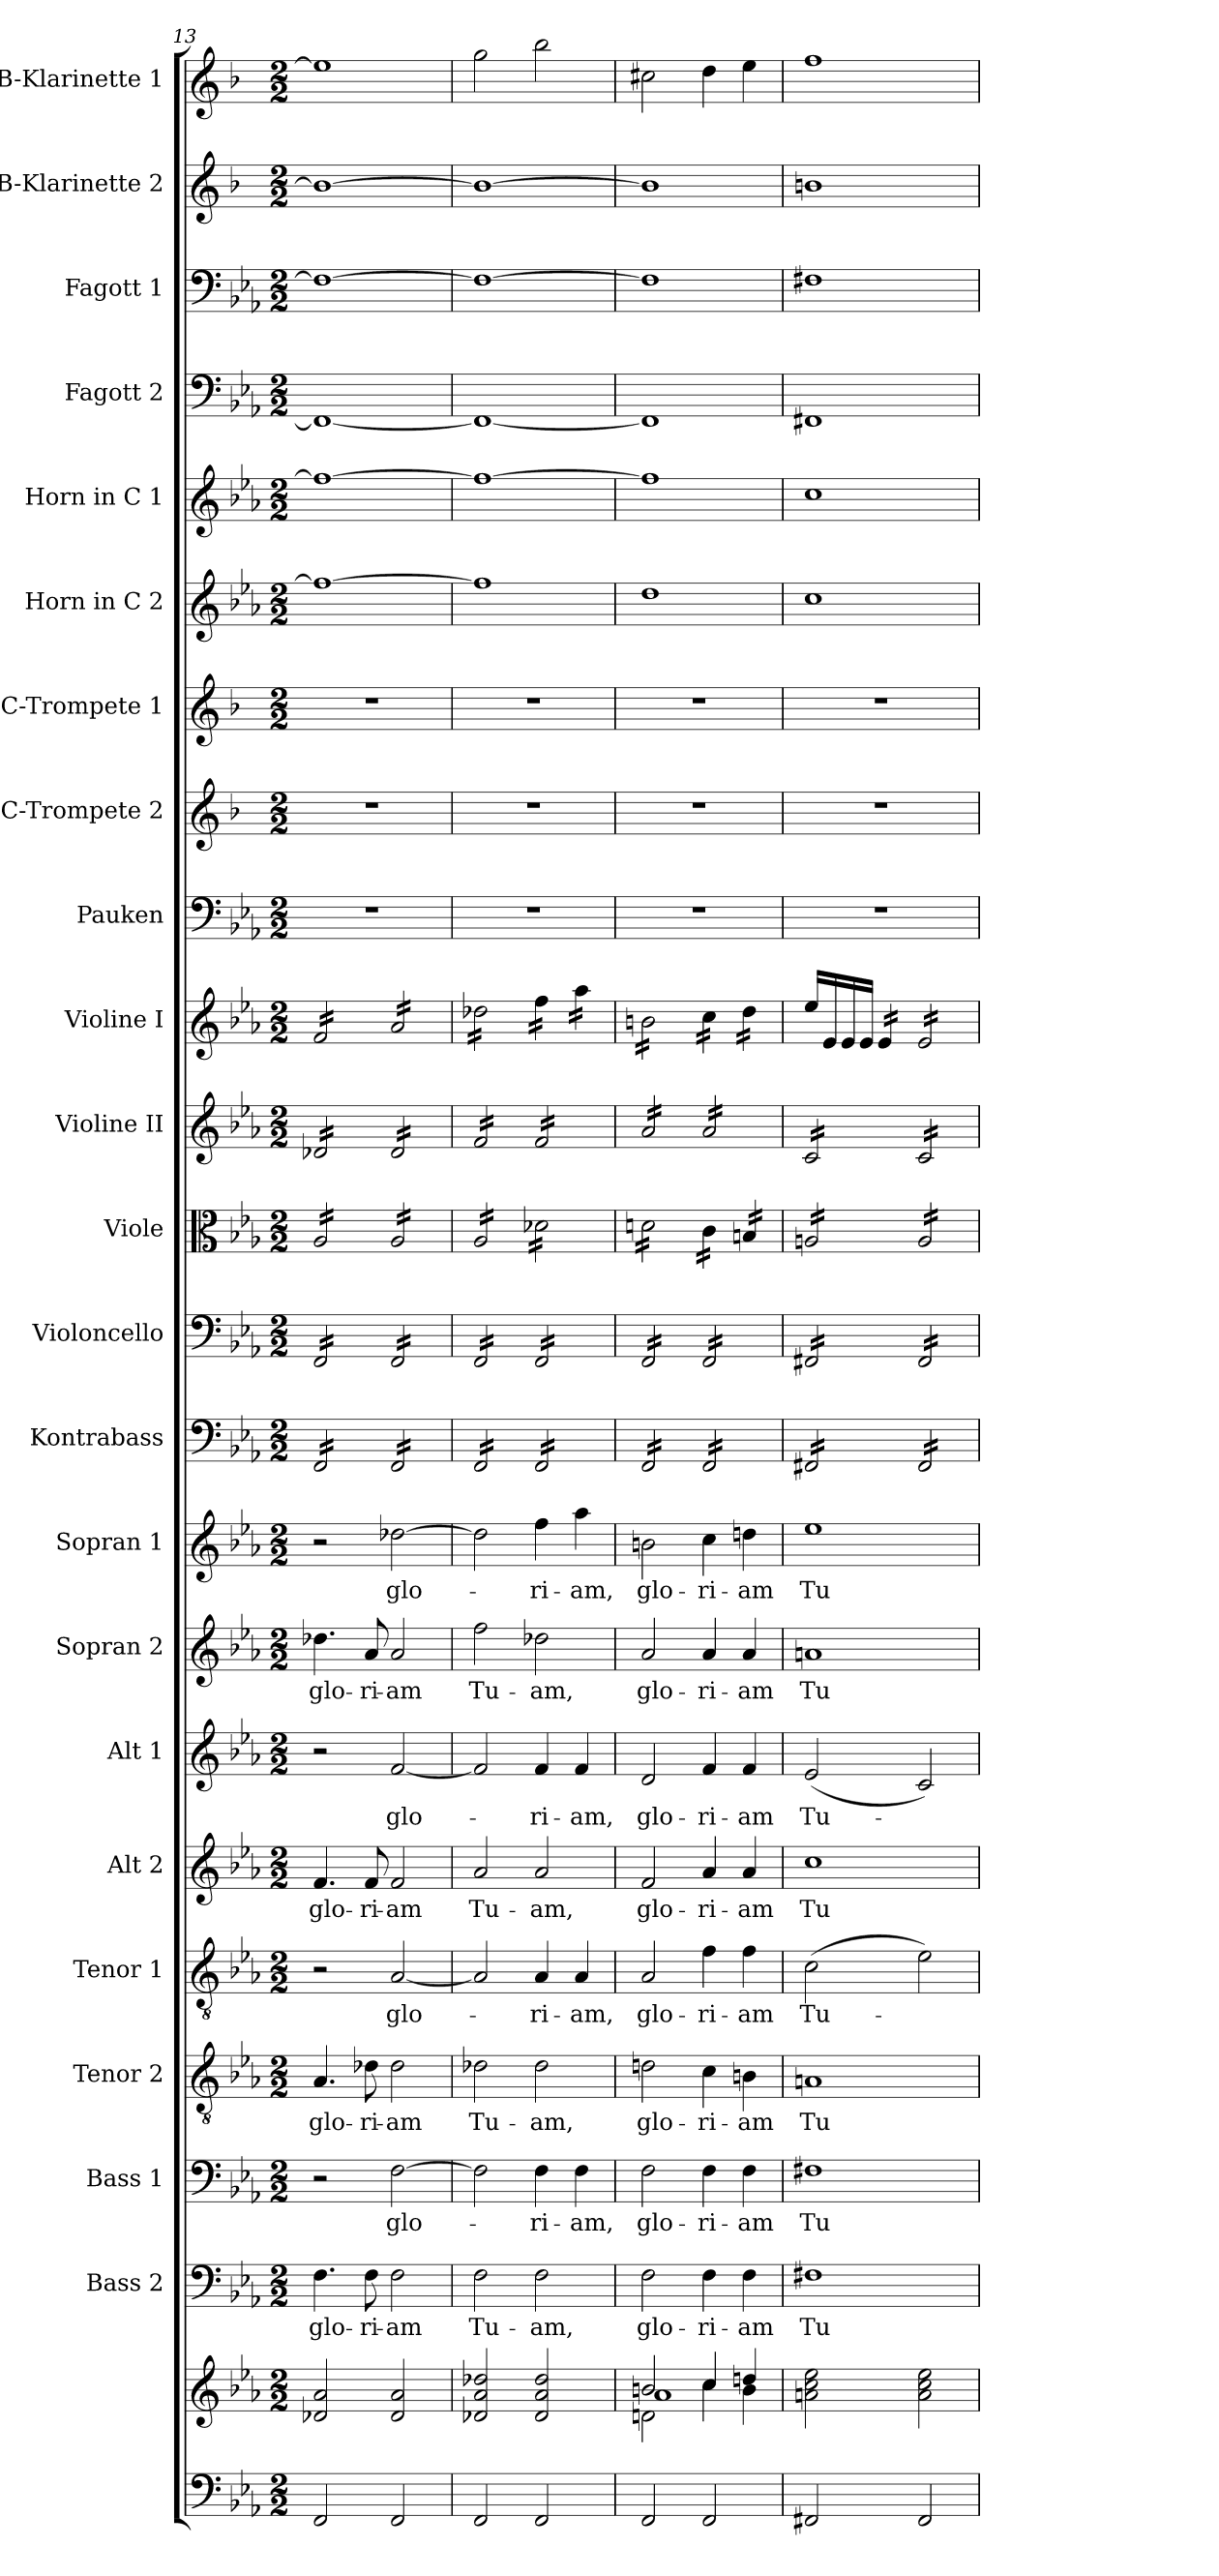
**kern	**kern	**kern	**text	**kern	**text	**kern	**text	**kern	**text	**kern	**text	**kern	**text	**kern	**text	**kern	**text	**kern	**kern	**kern	**kern	**kern	**kern	**kern	**kern	**kern	**kern	**kern	**kern	**kern	**kern
*part23	*part23	*part22	*part22	*part21	*part21	*part20	*part20	*part19	*part19	*part18	*part18	*part17	*part17	*part16	*part16	*part15	*part15	*part14	*part13	*part12	*part11	*part10	*part9	*part8	*part7	*part6	*part5	*part4	*part3	*part2	*part1
*staff24	*staff23	*staff22	*staff22	*staff21	*staff21	*staff20	*staff20	*staff19	*staff19	*staff18	*staff18	*staff17	*staff17	*staff16	*staff16	*staff15	*staff15	*staff14	*staff13	*staff12	*staff11	*staff10	*staff9	*staff8	*staff7	*staff6	*staff5	*staff4	*staff3	*staff2	*staff1
*	*	*I"Bass 2	*	*I"Bass 1	*	*I"Tenor 2	*	*I"Tenor 1	*	*I"Alt 2	*	*I"Alt 1	*	*I"Sopran 2	*	*I"Sopran 1	*	*I"Kontrabass	*I"Violoncello	*I"Viole	*I"Violine II	*I"Violine I	*I"Pauken	*I"C-Trompete 2	*I"C-Trompete 1	*I"Horn in C 2	*I"Horn in C 1	*I"Fagott 2	*I"Fagott 1	*I"B-Klarinette 2	*I"B-Klarinette 1
*	*	*I'B. 2	*	*I'B. 1	*	*I'T. 2	*	*I'T. 1	*	*I'A. 2	*	*I'A. 1	*	*I'S. 2	*	*I'S. 1	*	*I'Kb.	*I'Vc.	*I'Vle.	*I'Vl. II	*I'Vl. I	*I'Pk.	*I'C Trp. 2	*I'C Trp. 1	*	*	*I'Fg. 2	*I'Fg. 1	*I'B Kl. 2	*I'B Kl. 1
*clefF4	*clefG2	*clefF4	*	*clefF4	*	*clefGv2	*	*clefGv2	*	*clefG2	*	*clefG2	*	*clefG2	*	*clefG2	*	*clefF4	*clefF4	*clefC3	*clefG2	*clefG2	*clefF4	*clefG2	*clefG2	*clefG2	*clefG2	*clefF4	*clefF4	*clefG2	*clefG2
*	*	*	*	*	*	*	*	*	*	*	*	*	*	*	*	*	*	*ITrd7c12	*	*	*	*	*	*ITrd1c2	*ITrd1c2	*ITrd7c12	*ITrd7c12	*	*	*ITrd1c2	*ITrd1c2
*k[b-e-a-]	*k[b-e-a-]	*k[b-e-a-]	*	*k[b-e-a-]	*	*k[b-e-a-]	*	*k[b-e-a-]	*	*k[b-e-a-]	*	*k[b-e-a-]	*	*k[b-e-a-]	*	*k[b-e-a-]	*	*k[b-e-a-]	*k[b-e-a-]	*k[b-e-a-]	*k[b-e-a-]	*k[b-e-a-]	*k[b-e-a-]	*k[b-e-a-]	*k[b-e-a-]	*k[b-e-a-]	*k[b-e-a-]	*k[b-e-a-]	*k[b-e-a-]	*k[b-e-a-]	*k[b-e-a-]
*E-:	*E-:	*E-:	*	*E-:	*	*E-:	*	*E-:	*	*E-:	*	*E-:	*	*E-:	*	*E-:	*	*E-:	*E-:	*E-:	*E-:	*E-:	*E-:	*E-:	*E-:	*E-:	*E-:	*E-:	*E-:	*E-:	*E-:
*M2/2	*M2/2	*M2/2	*	*M2/2	*	*M2/2	*	*M2/2	*	*M2/2	*	*M2/2	*	*M2/2	*	*M2/2	*	*M2/2	*M2/2	*M2/2	*M2/2	*M2/2	*M2/2	*M2/2	*M2/2	*M2/2	*M2/2	*M2/2	*M2/2	*M2/2	*M2/2
=13	=13	=13	=13	=13	=13	=13	=13	=13	=13	=13	=13	=13	=13	=13	=13	=13	=13	=13	=13	=13	=13	=13	=13	=13	=13	=13	=13	=13	=13	=13	=13
!	!	!	!LO:LY:b	!	!	!	!LO:LY:b	!	!	!	!LO:LY:b	!	!	!	!LO:LY:b	!	!	!	!	!	!	!	!	!	!	!	!	!	!	!	!
*	*	*	*	*	*	*	*	*	*	*	*	*	*	*	*	*	*	*tremolo	*	*	*	*	*	*	*	*	*	*	*	*	*
*	*	*	*	*	*	*	*	*	*	*	*	*	*	*	*	*	*	*	*tremolo	*	*	*	*	*	*	*	*	*	*	*	*
*	*	*	*	*	*	*	*	*	*	*	*	*	*	*	*	*	*	*	*	*tremolo	*	*	*	*	*	*	*	*	*	*	*
*	*	*	*	*	*	*	*	*	*	*	*	*	*	*	*	*	*	*	*	*	*tremolo	*	*	*	*	*	*	*	*	*	*
*	*	*	*	*	*	*	*	*	*	*	*	*	*	*	*	*	*	*	*	*	*	*tremolo	*	*	*	*	*	*	*	*	*
2FF/	2d-X/ 2a-/	4.F\	glo-	2r	.	4.A-/	glo-	2r	.	4.f/	glo-	2r	.	4.dd-X\	glo-	2r	.	16FFF/LL	16FF/LL	16A-/LL	16d-X/LL	16f/LL	1r	1r	1r	1f_	1f_	1FF_	1F_	1a-_	1dd-]
.	.	.	.	.	.	.	.	.	.	.	.	.	.	.	.	.	.	16FFF/	16FF/	16A-/	16d-X/	16f/	.	.	.	.	.	.	.	.	.
.	.	.	.	.	.	.	.	.	.	.	.	.	.	.	.	.	.	16FFF/	16FF/	16A-/	16d-X/	16f/	.	.	.	.	.	.	.	.	.
.	.	.	.	.	.	.	.	.	.	.	.	.	.	.	.	.	.	16FFF/	16FF/	16A-/	16d-X/	16f/	.	.	.	.	.	.	.	.	.
.	.	.	.	.	.	.	.	.	.	.	.	.	.	.	.	.	.	16FFF/	16FF/	16A-/	16d-X/	16f/	.	.	.	.	.	.	.	.	.
.	.	.	.	.	.	.	.	.	.	.	.	.	.	.	.	.	.	16FFF/	16FF/	16A-/	16d-X/	16f/	.	.	.	.	.	.	.	.	.
!	!	!	!LO:LY:b	!	!	!	!LO:LY:b	!	!	!	!LO:LY:b	!	!	!	!LO:LY:b	!	!	!	!	!	!	!	!	!	!	!	!	!	!	!	!
.	.	8F\	-ri-	.	.	8d-X\	-ri-	.	.	8f/	-ri-	.	.	8a-/	-ri-	.	.	16FFF/	16FF/	16A-/	16d-X/	16f/	.	.	.	.	.	.	.	.	.
.	.	.	.	.	.	.	.	.	.	.	.	.	.	.	.	.	.	16FFF/JJ	16FF/JJ	16A-/JJ	16d-X/JJ	16f/JJ	.	.	.	.	.	.	.	.	.
!	!	!	!LO:LY:b	!	!LO:LY:b	!	!LO:LY:b	!	!LO:LY:b	!	!LO:LY:b	!	!LO:LY:b	!	!LO:LY:b	!	!LO:LY:b	!	!	!	!	!	!	!	!	!	!	!	!	!	!
2FF/	2d-/ 2a-/	2F\	-am	[2F\	glo-	2d-\	-am	[2A-/	glo-	2f/	-am	[2f/	glo-	2a-/	-am	[2dd-X\	glo-	16FFF/LL	16FF/LL	16A-/LL	16d-/LL	16a-/LL	.	.	.	.	.	.	.	.	.
.	.	.	.	.	.	.	.	.	.	.	.	.	.	.	.	.	.	16FFF/	16FF/	16A-/	16d-/	16a-/	.	.	.	.	.	.	.	.	.
.	.	.	.	.	.	.	.	.	.	.	.	.	.	.	.	.	.	16FFF/	16FF/	16A-/	16d-/	16a-/	.	.	.	.	.	.	.	.	.
.	.	.	.	.	.	.	.	.	.	.	.	.	.	.	.	.	.	16FFF/	16FF/	16A-/	16d-/	16a-/	.	.	.	.	.	.	.	.	.
.	.	.	.	.	.	.	.	.	.	.	.	.	.	.	.	.	.	16FFF/	16FF/	16A-/	16d-/	16a-/	.	.	.	.	.	.	.	.	.
.	.	.	.	.	.	.	.	.	.	.	.	.	.	.	.	.	.	16FFF/	16FF/	16A-/	16d-/	16a-/	.	.	.	.	.	.	.	.	.
.	.	.	.	.	.	.	.	.	.	.	.	.	.	.	.	.	.	16FFF/	16FF/	16A-/	16d-/	16a-/	.	.	.	.	.	.	.	.	.
.	.	.	.	.	.	.	.	.	.	.	.	.	.	.	.	.	.	16FFF/JJ	16FF/JJ	16A-/JJ	16d-/JJ	16a-/JJ	.	.	.	.	.	.	.	.	.
!!LO:PB:g=z
=14	=14	=14	=14	=14	=14	=14	=14	=14	=14	=14	=14	=14	=14	=14	=14	=14	=14	=14	=14	=14	=14	=14	=14	=14	=14	=14	=14	=14	=14	=14	=14
!	!	!	!LO:LY:b	!	!	!	!LO:LY:b	!	!	!	!LO:LY:b	!	!	!	!LO:LY:b	!	!	!	!	!	!	!	!	!	!	!	!	!	!	!	!
2FF/	2d-X/ 2a-/ 2dd-X/	2F\	Tu-	2F\]	.	2d-X\	Tu-	2A-/]	.	2a-/	Tu-	2f/]	.	2ff\	Tu-	2dd-\]	.	16FFF/LL	16FF/LL	16A-/LL	16f/LL	16dd-X\LL	1r	1r	1r	1f]	1f_	1FF_	1F_	1a-_	2ff\
.	.	.	.	.	.	.	.	.	.	.	.	.	.	.	.	.	.	16FFF/	16FF/	16A-/	16f/	16dd-X\	.	.	.	.	.	.	.	.	.
.	.	.	.	.	.	.	.	.	.	.	.	.	.	.	.	.	.	16FFF/	16FF/	16A-/	16f/	16dd-X\	.	.	.	.	.	.	.	.	.
.	.	.	.	.	.	.	.	.	.	.	.	.	.	.	.	.	.	16FFF/	16FF/	16A-/	16f/	16dd-X\	.	.	.	.	.	.	.	.	.
.	.	.	.	.	.	.	.	.	.	.	.	.	.	.	.	.	.	16FFF/	16FF/	16A-/	16f/	16dd-X\	.	.	.	.	.	.	.	.	.
.	.	.	.	.	.	.	.	.	.	.	.	.	.	.	.	.	.	16FFF/	16FF/	16A-/	16f/	16dd-X\	.	.	.	.	.	.	.	.	.
.	.	.	.	.	.	.	.	.	.	.	.	.	.	.	.	.	.	16FFF/	16FF/	16A-/	16f/	16dd-X\	.	.	.	.	.	.	.	.	.
.	.	.	.	.	.	.	.	.	.	.	.	.	.	.	.	.	.	16FFF/JJ	16FF/JJ	16A-/JJ	16f/JJ	16dd-X\JJ	.	.	.	.	.	.	.	.	.
!	!	!	!LO:LY:b	!	!LO:LY:b	!	!LO:LY:b	!	!LO:LY:b	!	!LO:LY:b	!	!LO:LY:b	!	!LO:LY:b	!	!LO:LY:b	!	!	!	!	!	!	!	!	!	!	!	!	!	!
2FF/	2d-/ 2a-/ 2dd-/	2F\	-am,	4F\	-ri-	2d-\	-am,	4A-/	-ri-	2a-/	-am,	4f/	-ri-	2dd-X\	-am,	4ff\	-ri-	16FFF/LL	16FF/LL	16d-X\LL	16f/LL	16ff\LL	.	.	.	.	.	.	.	.	2aa-\
.	.	.	.	.	.	.	.	.	.	.	.	.	.	.	.	.	.	16FFF/	16FF/	16d-X\	16f/	16ff\	.	.	.	.	.	.	.	.	.
.	.	.	.	.	.	.	.	.	.	.	.	.	.	.	.	.	.	16FFF/	16FF/	16d-X\	16f/	16ff\	.	.	.	.	.	.	.	.	.
.	.	.	.	.	.	.	.	.	.	.	.	.	.	.	.	.	.	16FFF/	16FF/	16d-X\	16f/	16ff\JJ	.	.	.	.	.	.	.	.	.
!	!	!	!	!	!LO:LY:b	!	!	!	!LO:LY:b	!	!	!	!LO:LY:b	!	!	!	!LO:LY:b	!	!	!	!	!	!	!	!	!	!	!	!	!	!
.	.	.	.	4F\	-am,	.	.	4A-/	-am,	.	.	4f/	-am,	.	.	4aa-\	-am,	16FFF/	16FF/	16d-X\	16f/	16aa-\LL	.	.	.	.	.	.	.	.	.
.	.	.	.	.	.	.	.	.	.	.	.	.	.	.	.	.	.	16FFF/	16FF/	16d-X\	16f/	16aa-\	.	.	.	.	.	.	.	.	.
.	.	.	.	.	.	.	.	.	.	.	.	.	.	.	.	.	.	16FFF/	16FF/	16d-X\	16f/	16aa-\	.	.	.	.	.	.	.	.	.
.	.	.	.	.	.	.	.	.	.	.	.	.	.	.	.	.	.	16FFF/JJ	16FF/JJ	16d-X\JJ	16f/JJ	16aa-\JJ	.	.	.	.	.	.	.	.	.
=15	=15	=15	=15	=15	=15	=15	=15	=15	=15	=15	=15	=15	=15	=15	=15	=15	=15	=15	=15	=15	=15	=15	=15	=15	=15	=15	=15	=15	=15	=15	=15
*	*^	*	*	*	*	*	*	*	*	*	*	*	*	*	*	*	*	*	*	*	*	*	*	*	*	*	*	*	*	*	*
*	*	*^	*	*	*	*	*	*	*	*	*	*	*	*	*	*	*	*	*	*	*	*	*	*	*	*	*	*	*	*	*	*
!	!	!	!	!	!LO:LY:b	!	!LO:LY:b	!	!LO:LY:b	!	!LO:LY:b	!	!LO:LY:b	!	!LO:LY:b	!	!LO:LY:b	!	!LO:LY:b	!	!	!	!	!	!	!	!	!	!	!	!	!	!
2FF/	2bn/	2dn\	1a-	2F\	glo-	2F\	glo-	2dn\	glo-	2A-/	glo-	2f/	glo-	2d/	glo-	2a-/	glo-	2bn\	glo-	16FFF/LL	16FF/LL	16dn\LL	16a-/LL	16bn\LL	1r	1r	1r	1d	1f]	1FF]	1F]	1a-]	2bn\
.	.	.	.	.	.	.	.	.	.	.	.	.	.	.	.	.	.	.	.	16FFF/	16FF/	16dn\	16a-/	16bn\	.	.	.	.	.	.	.	.	.
.	.	.	.	.	.	.	.	.	.	.	.	.	.	.	.	.	.	.	.	16FFF/	16FF/	16dn\	16a-/	16bn\	.	.	.	.	.	.	.	.	.
.	.	.	.	.	.	.	.	.	.	.	.	.	.	.	.	.	.	.	.	16FFF/	16FF/	16dn\	16a-/	16bn\	.	.	.	.	.	.	.	.	.
.	.	.	.	.	.	.	.	.	.	.	.	.	.	.	.	.	.	.	.	16FFF/	16FF/	16dn\	16a-/	16bn\	.	.	.	.	.	.	.	.	.
.	.	.	.	.	.	.	.	.	.	.	.	.	.	.	.	.	.	.	.	16FFF/	16FF/	16dn\	16a-/	16bn\	.	.	.	.	.	.	.	.	.
.	.	.	.	.	.	.	.	.	.	.	.	.	.	.	.	.	.	.	.	16FFF/	16FF/	16dn\	16a-/	16bn\	.	.	.	.	.	.	.	.	.
.	.	.	.	.	.	.	.	.	.	.	.	.	.	.	.	.	.	.	.	16FFF/JJ	16FF/JJ	16dn\JJ	16a-/JJ	16bn\JJ	.	.	.	.	.	.	.	.	.
!	!	!	!	!	!LO:LY:b	!	!LO:LY:b	!	!LO:LY:b	!	!LO:LY:b	!	!LO:LY:b	!	!LO:LY:b	!	!LO:LY:b	!	!LO:LY:b	!	!	!	!	!	!	!	!	!	!	!	!	!	!
2FF/	4cc/	4cc\	.	4F\	-ri-	4F\	-ri-	4c\	-ri-	4f\	-ri-	4a-/	-ri-	4f/	-ri-	4a-/	-ri-	4cc\	-ri-	16FFF/LL	16FF/LL	16c\LL	16a-/LL	16cc\LL	.	.	.	.	.	.	.	.	4cc\
.	.	.	.	.	.	.	.	.	.	.	.	.	.	.	.	.	.	.	.	16FFF/	16FF/	16c\	16a-/	16cc\	.	.	.	.	.	.	.	.	.
.	.	.	.	.	.	.	.	.	.	.	.	.	.	.	.	.	.	.	.	16FFF/	16FF/	16c\	16a-/	16cc\	.	.	.	.	.	.	.	.	.
.	.	.	.	.	.	.	.	.	.	.	.	.	.	.	.	.	.	.	.	16FFF/	16FF/	16c\JJ	16a-/	16cc\JJ	.	.	.	.	.	.	.	.	.
!	!	!	!	!	!LO:LY:b	!	!LO:LY:b	!	!LO:LY:b	!	!LO:LY:b	!	!LO:LY:b	!	!LO:LY:b	!	!LO:LY:b	!	!LO:LY:b	!	!	!	!	!	!	!	!	!	!	!	!	!	!
.	4ddn/	4b\	.	4F\	-am	4F\	-am	4Bn\	-am	4f\	-am	4a-/	-am	4f/	-am	4a-/	-am	4ddn\	-am	16FFF/	16FF/	16Bn/LL	16a-/	16dd\LL	.	.	.	.	.	.	.	.	4dd\
.	.	.	.	.	.	.	.	.	.	.	.	.	.	.	.	.	.	.	.	16FFF/	16FF/	16Bn/	16a-/	16dd\	.	.	.	.	.	.	.	.	.
.	.	.	.	.	.	.	.	.	.	.	.	.	.	.	.	.	.	.	.	16FFF/	16FF/	16Bn/	16a-/	16dd\	.	.	.	.	.	.	.	.	.
.	.	.	.	.	.	.	.	.	.	.	.	.	.	.	.	.	.	.	.	16FFF/JJ	16FF/JJ	16Bn/JJ	16a-/JJ	16dd\JJ	.	.	.	.	.	.	.	.	.
*	*	*	*	*	*	*	*	*	*	*	*	*	*	*	*	*	*	*	*	*	*	*	*	*Xtremolo	*	*	*	*	*	*	*	*	*
*	*	*v	*v	*	*	*	*	*	*	*	*	*	*	*	*	*	*	*	*	*	*	*	*	*	*	*	*	*	*	*	*	*	*
=16	=16	=16	=16	=16	=16	=16	=16	=16	=16	=16	=16	=16	=16	=16	=16	=16	=16	=16	=16	=16	=16	=16	=16	=16	=16	=16	=16	=16	=16	=16	=16	=16
!	!	!	!	!LO:LY:b	!	!LO:LY:b	!	!LO:LY:b	!	!LO:LY:b	!	!LO:LY:b	!	!LO:LY:b	!	!LO:LY:b	!	!LO:LY:b	!	!	!	!	!	!	!	!	!	!	!	!	!	!
*	*v	*v	*	*	*	*	*	*	*	*	*	*	*	*	*	*	*	*	*	*	*	*	*	*	*	*	*	*	*	*	*	*
2FF#X/	2an\ 2cc\ 2ee-\	1F#X	Tu-	1F#X	Tu-	1An	Tu-	(>2c\	Tu-	1cc	Tu-	(<2e-/	Tu-	1an	Tu-	1ee-	Tu-	16FFF#X/LL	16FF#X/LL	16An/LL	16c/LL	16ee-/LL	1r	1r	1r	1c	1c	1FF#X	1F#X	1an	1ee-
.	.	.	.	.	.	.	.	.	.	.	.	.	.	.	.	.	.	16FFF#X/	16FF#X/	16An/	16c/	16e-/	.	.	.	.	.	.	.	.	.
.	.	.	.	.	.	.	.	.	.	.	.	.	.	.	.	.	.	16FFF#X/	16FF#X/	16An/	16c/	16e-/	.	.	.	.	.	.	.	.	.
.	.	.	.	.	.	.	.	.	.	.	.	.	.	.	.	.	.	16FFF#X/	16FF#X/	16An/	16c/	16e-/JJ	.	.	.	.	.	.	.	.	.
*	*	*	*	*	*	*	*	*	*	*	*	*	*	*	*	*	*	*	*	*	*	*tremolo	*	*	*	*	*	*	*	*	*
.	.	.	.	.	.	.	.	.	.	.	.	.	.	.	.	.	.	16FFF#X/	16FF#X/	16An/	16c/	16e-/LL	.	.	.	.	.	.	.	.	.
.	.	.	.	.	.	.	.	.	.	.	.	.	.	.	.	.	.	16FFF#X/	16FF#X/	16An/	16c/	16e-/	.	.	.	.	.	.	.	.	.
.	.	.	.	.	.	.	.	.	.	.	.	.	.	.	.	.	.	16FFF#X/	16FF#X/	16An/	16c/	16e-/	.	.	.	.	.	.	.	.	.
.	.	.	.	.	.	.	.	.	.	.	.	.	.	.	.	.	.	16FFF#X/JJ	16FF#X/JJ	16An/JJ	16c/JJ	16e-/JJ	.	.	.	.	.	.	.	.	.
2FF#/	2a\ 2cc\ 2ee-\	.	.	.	.	.	.	2e-\)	.	.	.	2c/)	.	.	.	.	.	16FFF#/LL	16FF#/LL	16A/LL	16c/LL	16e-/LL	.	.	.	.	.	.	.	.	.
.	.	.	.	.	.	.	.	.	.	.	.	.	.	.	.	.	.	16FFF#/	16FF#/	16A/	16c/	16e-/	.	.	.	.	.	.	.	.	.
.	.	.	.	.	.	.	.	.	.	.	.	.	.	.	.	.	.	16FFF#/	16FF#/	16A/	16c/	16e-/	.	.	.	.	.	.	.	.	.
.	.	.	.	.	.	.	.	.	.	.	.	.	.	.	.	.	.	16FFF#/	16FF#/	16A/	16c/	16e-/	.	.	.	.	.	.	.	.	.
.	.	.	.	.	.	.	.	.	.	.	.	.	.	.	.	.	.	16FFF#/	16FF#/	16A/	16c/	16e-/	.	.	.	.	.	.	.	.	.
.	.	.	.	.	.	.	.	.	.	.	.	.	.	.	.	.	.	16FFF#/	16FF#/	16A/	16c/	16e-/	.	.	.	.	.	.	.	.	.
.	.	.	.	.	.	.	.	.	.	.	.	.	.	.	.	.	.	16FFF#/	16FF#/	16A/	16c/	16e-/	.	.	.	.	.	.	.	.	.
.	.	.	.	.	.	.	.	.	.	.	.	.	.	.	.	.	.	16FFF#/JJ	16FF#/JJ	16A/JJ	16c/JJ	16e-/JJ	.	.	.	.	.	.	.	.	.
*	*	*	*	*	*	*	*	*	*	*	*	*	*	*	*	*	*	*	*	*	*	*Xtremolo	*	*	*	*	*	*	*	*	*
*	*	*	*	*	*	*	*	*	*	*	*	*	*	*	*	*	*	*	*	*	*Xtremolo	*	*	*	*	*	*	*	*	*	*
*	*	*	*	*	*	*	*	*	*	*	*	*	*	*	*	*	*	*	*	*Xtremolo	*	*	*	*	*	*	*	*	*	*	*
*	*	*	*	*	*	*	*	*	*	*	*	*	*	*	*	*	*	*	*Xtremolo	*	*	*	*	*	*	*	*	*	*	*	*
*	*	*	*	*	*	*	*	*	*	*	*	*	*	*	*	*	*	*Xtremolo	*	*	*	*	*	*	*	*	*	*	*	*	*
=	=	=	=	=	=	=	=	=	=	=	=	=	=	=	=	=	=	=	=	=	=	=	=	=	=	=	=	=	=	=	=
*-	*-	*-	*-	*-	*-	*-	*-	*-	*-	*-	*-	*-	*-	*-	*-	*-	*-	*-	*-	*-	*-	*-	*-	*-	*-	*-	*-	*-	*-	*-	*-
